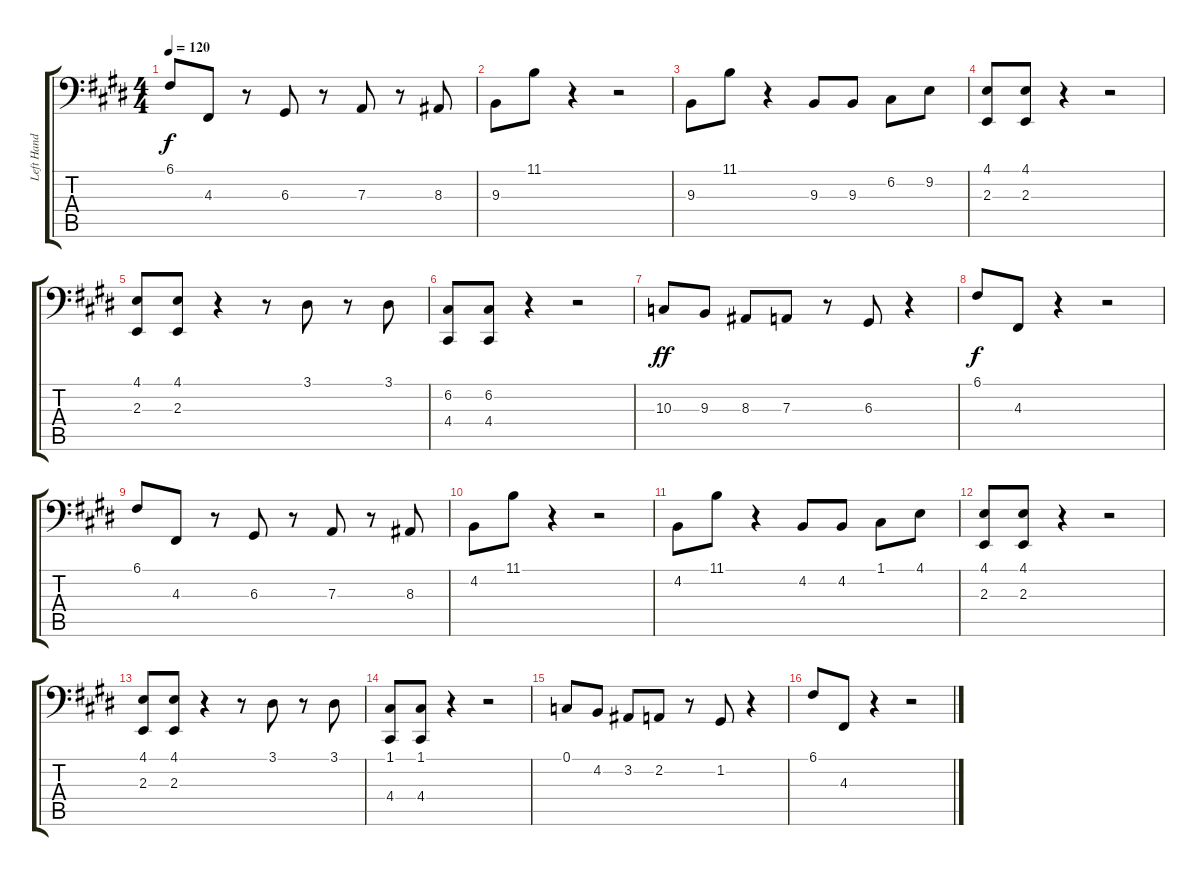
\track ("Left Hand" "Left Hand") {instrument brightacousticpiano}
\staff {score tabs}
\tuning (C3 G2 D2 A1 E1 B0) {hide}
\ts (4 4)
\tempo 120
\clef f4
\ks e
6.1.8{dy f} 4.3.8 r.8 6.3.8 r.8 7.3.8 r.8 8.3.8 |
9.3.8 11.1.8 r.4 r.2 |
9.3.8 11.1.8 r.4 9.3.8 9.3.8 6.2.8 9.2.8 |
(4.1 2.3).8 (4.1 2.3).8 r.4 r.2 |
(4.1 2.3).8 (4.1 2.3).8 r.4 r.8 3.1.8 r.8 3.1.8 |
(6.2 4.4).8 (6.2 4.4).8 r.4 r.2 |
10.3.8{dy ff} 9.3.8 8.3.8 7.3.8 r.8 6.3.8 r.4 |
6.1.8{dy f} 4.3.8 r.4 r.2 |
6.1.8 4.3.8 r.8 6.3.8 r.8 7.3.8 r.8 8.3.8 |
4.2.8 11.1.8 r.4 r.2 |
4.2.8 11.1.8 r.4 4.2.8 4.2.8 1.1.8 4.1.8 |
(4.1 2.3).8 (4.1 2.3).8 r.4 r.2 |
(4.1 2.3).8 (4.1 2.3).8 r.4 r.8 3.1.8 r.8 3.1.8 |
(1.1 4.4).8 (1.1 4.4).8 r.4 r.2 |
0.1.8 4.2.8 3.2.8 2.2.8 r.8 1.2.8 r.4 |
6.1.8 4.3.8 r.4 r.2
